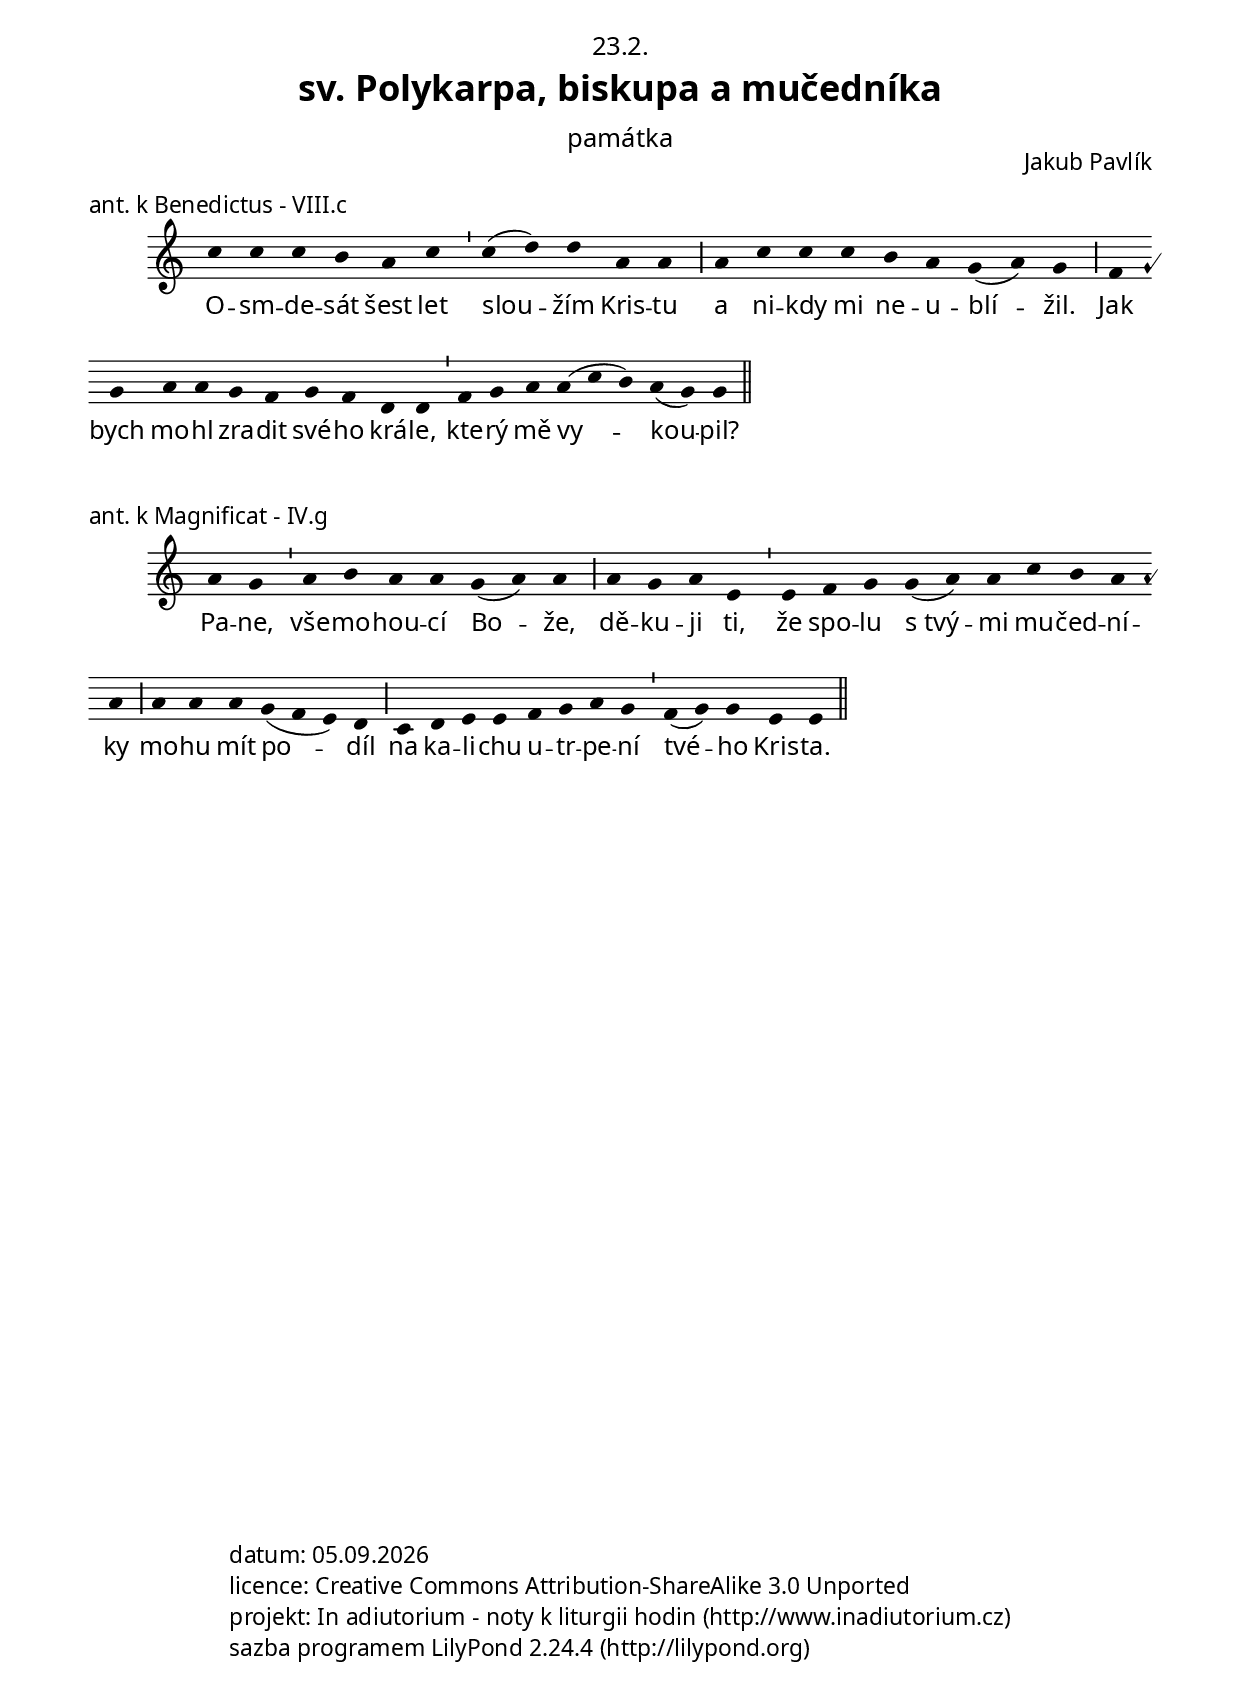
\version "2.19.16"

\include "../spolecne.ly"

\header {
  title = \markup\titleSvatek
            "sv. Polykarpa, biskupa a mučedníka"
            "památka"
            23.2.
  composer = "Jakub Pavlík"
}

\score {
  \relative c'' {
    \choralniRezim
    c4 c c b a c \barMin c( d) d a a \barMaior
    a c c c b a g( a) g \barMaior
    f g a a g f g f d d \barMin
    f g a a( c b) a( g) g \barFinalis
  }
  \addlyrics {
    O -- sm -- de -- sát šest let slou -- žím Kris -- tu
    a ni -- kdy mi ne -- u -- blí -- žil.
    Jak bych mo -- hl zra -- dit své -- ho krá -- le,
    kte -- rý mě vy -- kou -- pil?
  }
  \header {
    quid = "ant. k Benedictus"
    modus = "VIII"
    differentia = "c"
    psalmus = ""
    id = "aben"
    piece = \markup {\sestavTitulekBezZalmu}
  }
}

\score {
  \relative c'' {
    \choralniRezim
    a4 g \barMin a b a a g( a) a \barMaior
    a g a e \barMin
    e f g g( a) a c b a a \barMaior
    a a a g( f e) d \barMaior
    c d e e f g a g \barMin f( g) g e e \barFinalis
  }
  \addlyrics {
    Pa -- ne, vše -- mo -- hou -- cí Bo -- že,
    dě -- ku -- ji ti,
    že spo -- lu s_tvý -- mi mu -- čed -- ní -- ky
    mo -- hu mít po -- díl
    na ka -- li -- chu u -- tr -- pe -- ní tvé -- ho Kris -- ta.
  }
  \header {
    quid = "ant. k Magnificat"
    modus = "IV"
    differentia = "g"
    psalmus = ""
    id = "amag"
    piece = \markup {\sestavTitulekBezZalmu}
  }
}